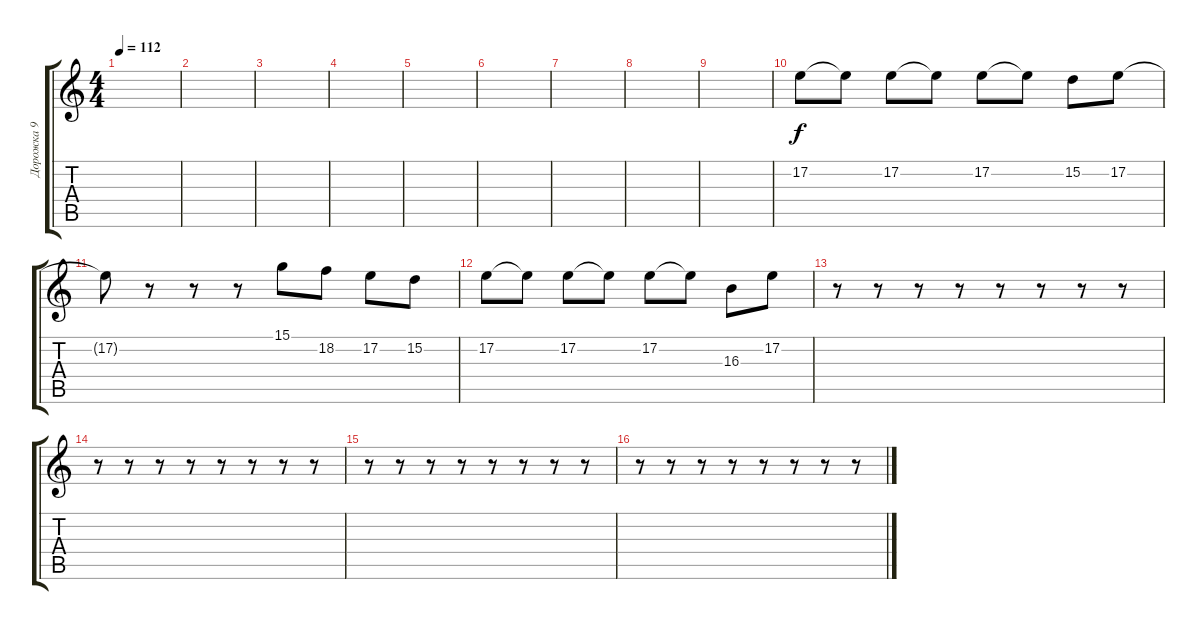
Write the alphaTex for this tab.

\track ("Дорожка 9" "Дорожка 9") {instrument vibraphone}
\staff {score tabs}
\tuning (E4 B3 G3 D3 A2 E2) {hide}
\ts (4 4)
\tempo 112
\clef g2
\ks c
|
|
|
|
|
|
|
|
|
17.2.8{instrument vibraphone} 17.2{t}.8 17.2.8 17.2{t}.8 17.2.8 17.2{t}.8 15.2.8 17.2.8 |
17.2{t}.8 r.8 r.8 r.8 15.1.8 18.2.8 17.2.8 15.2.8 |
17.2.8 17.2{t}.8 17.2.8 17.2{t}.8 17.2.8 17.2{t}.8 16.3.8 17.2.8 |
r.8{instrument lead2sawtooth} r.8 r.8 r.8 r.8 r.8 r.8 r.8 |
r.8 r.8 r.8 r.8 r.8 r.8 r.8 r.8 |
r.8 r.8 r.8 r.8 r.8 r.8 r.8 r.8 |
r.8 r.8 r.8 r.8 r.8 r.8 r.8 r.8
